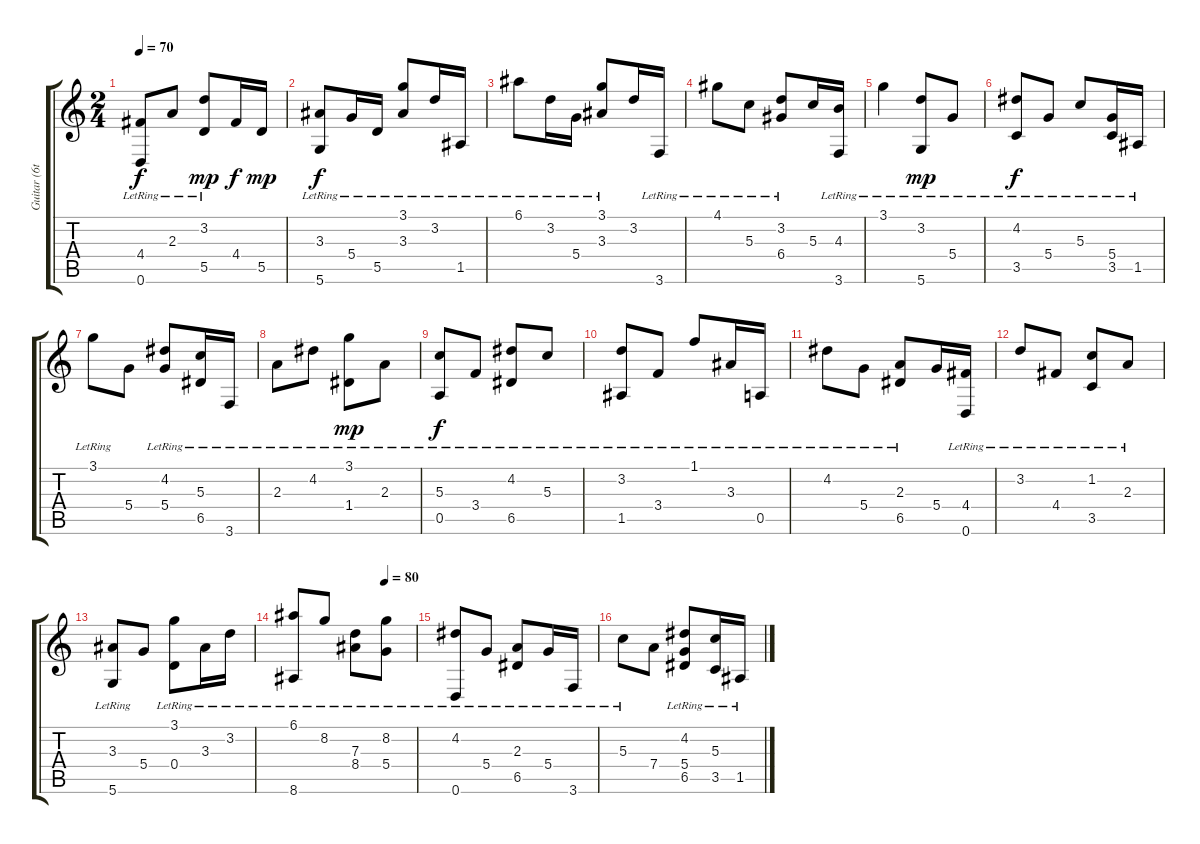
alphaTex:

\track ("Guitar (6th string = D)" "Guitar (6t") {instrument acousticguitarnylon}
\staff {score tabs}
\tuning (E4 B3 G3 D3 A2 D2) {hide}
\ts (2 4)
\tempo 70
\clef g2
\ks c
(4.4{lr} 0.6{lr}).8{dy f} 2.3{lr}.8 (3.2{lr} 5.5).8{dy mp} 4.4.16{dy f} 5.5.16{dy mp} |
(3.3{lr} 5.6{lr}).8{dy f} 5.4{lr}.16 5.5{lr}.16 (3.1{lr} 3.3).8 3.2{lr}.16 1.5{lr}.16 |
6.1{lr}.8 3.2{lr}.16 5.4{lr}.16 (3.1{lr} 3.3{lr}).8 3.2.16 3.6{lr}.16 |
4.1{lr}.8 5.3{lr}.8 (3.2{lr} 6.4{lr}).8 5.3.16 (4.3{lr} 3.6{lr}).16 |
3.1{lr}.4 (3.2{lr} 5.6{lr}).8{dy mp} 5.4{lr}.8 |
(4.2{lr} 3.5{lr}).8{dy f} 5.4{lr}.8 5.3{lr}.8 (5.4{lr} 3.5).16 1.5{lr}.16 |
3.1{lr}.8 5.4.8 (4.2{lr} 5.4{lr}).8 (5.3{lr} 6.5{lr}).16 3.6{lr}.16 |
2.3{lr}.8 4.2{lr}.8 (3.1{lr} 1.4{lr}).8{dy mp} 2.3{lr}.8 |
(5.3{lr} 0.5{lr}).8{dy f} 3.4{lr}.8 (4.2{lr} 6.5{lr}).8 5.3{lr}.8 |
(3.2{lr} 1.5{lr}).8 3.4{lr}.8 1.1{lr}.8 3.3{lr}.16 0.5{lr}.16 |
4.2{lr}.8 5.4{lr}.8 (2.3{lr} 6.5{lr}).8 5.4.16 (4.4{lr} 0.6{lr}).16 |
3.2{lr}.8 4.4{lr}.8 (1.2{lr} 3.5{lr}).8 2.3{lr}.8 |
(3.3{lr} 5.6{lr}).8 5.4.8 (3.1{lr} 0.4{lr}).8 3.3{lr}.16 3.2{lr}.16 |
\tempo (80 0.75)
(6.1{lr} 8.6{lr}).8 8.2{lr}.8 (7.3{lr} 8.4{lr}).8 (8.2{lr} 5.4{lr}).8 |
(4.2{lr} 0.6{lr}).8 5.4{lr}.8 (2.3{lr} 6.5{lr}).8 5.4{lr}.16 3.6{lr}.16 |
5.3{lr}.8 7.4.8 (4.2{lr} 5.4{lr} 6.5).8 (5.3{lr} 3.5{lr}).16 1.5{lr}.16
